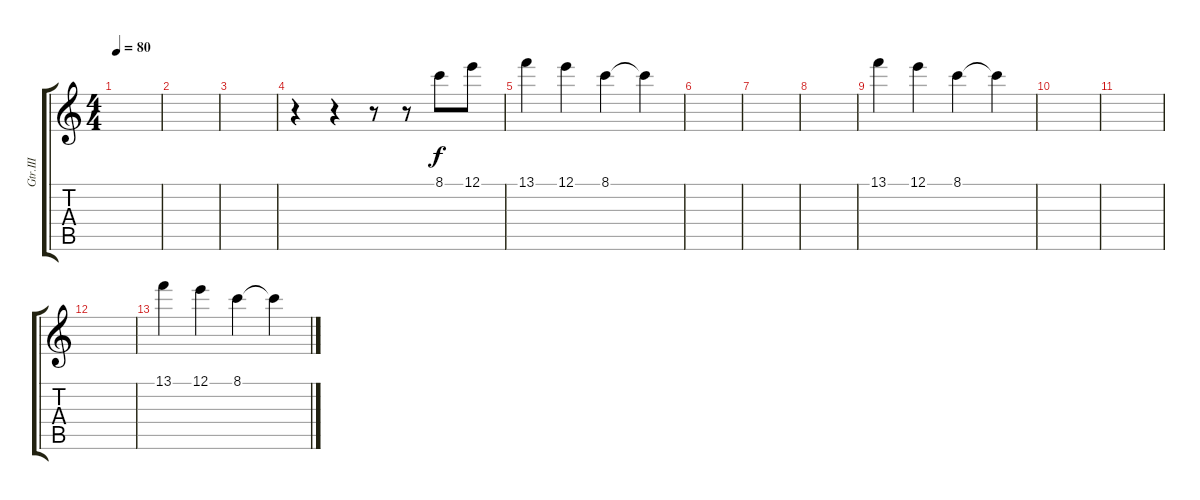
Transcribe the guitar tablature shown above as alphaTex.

\track ("Gtr.III" "Gtr.III") {instrument electricguitarjazz}
\staff {score tabs}
\tuning (E4 B3 G3 D3 A2 E2) {hide}
\ts (4 4)
\tempo 80
\clef g2
\ks c
|
|
|
r.4 r.4 r.8 r.8 8.1.8 12.1.8 |
13.1.4 12.1.4 8.1.4 8.1{t}.4 |
|
|
|
13.1.4 12.1.4 8.1.4 8.1{t}.4 |
|
|
|
13.1.4 12.1.4 8.1.4 8.1{t}.4
